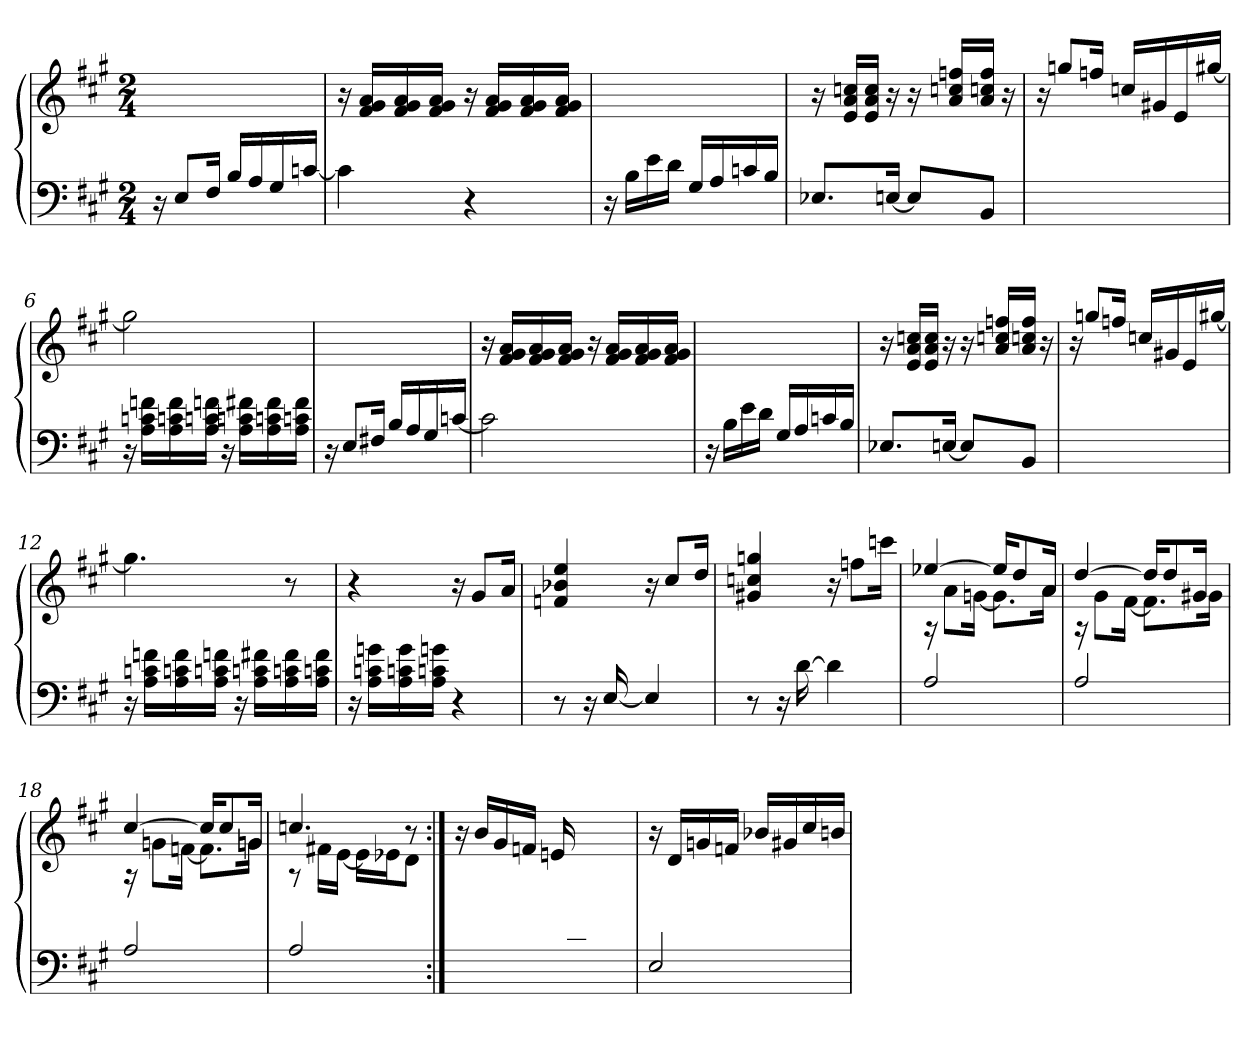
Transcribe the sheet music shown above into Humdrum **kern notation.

**kern	**kern
*part1	*part1
*staff2	*staff1
*clefF4	*clefG2
*k[f#c#g#]	*k[f#c#g#]
*A:	*A:
*M2/4	*M2/4
=1	=1
16r	2ryy
8E/L	.
16F#/Jk	.
16B/LL	.
16A/	.
16G#/	.
[16cn/JJ	.
=2	=2
4c\]	16r
.	16f#/ 16g#/ 16a/LL
.	16f#/ 16g#/ 16a/
.	16f#/ 16g#/ 16a/JJ
4r	16r
.	16f#/ 16g#/ 16a/LL
.	16f#/ 16g#/ 16a/
.	16f#/ 16g#/ 16a/JJ
=3	=3
16r	2ryy
16B\LL	.
16e\	.
16d\JJ	.
16G#/LL	.
16A/	.
16cn/	.
16B/JJ	.
=4	=4
8.E-X/L	16r
.	16e/ 16a/ 16ccn/LL
.	16e/ 16a/ 16cc/JJ
[16En/Jk	16r
8E/L]	16r
.	16a/ 16ccn/ 16ffn/LL
8BB/J	16a/ 16ccn/ 16ff/JJ
.	16r
!!LO:LB:g=z
=5	=5
2ryy	16r
.	8ggn/L
.	16ffn/Jk
.	16ccn/LL
.	16g#X/
.	16e/
.	[16gg#X/JJ
=6	=6
16r	2gg#\]
16A\ 16cn\ 16fn\LL	.
16A\ 16cn\ 16f\	.
16A\ 16cn\ 16fn\JJ	.
16r	.
16A\ 16cn\ 16f#X\LL	.
16A\ 16cn\ 16f#\	.
16A\ 16cn\ 16f#\JJ	.
=7	=7
16r	2ryy
8E/L	.
16F#X/Jk	.
16B/LL	.
16A/	.
16G#/	.
[16cn/JJ	.
=8	=8
2c\]	16r
.	16f#/ 16g#/ 16a/LL
.	16f#/ 16g#/ 16a/
.	16f#/ 16g#/ 16a/JJ
.	16r
.	16f#/ 16g#/ 16a/LL
.	16f#/ 16g#/ 16a/
.	16f#/ 16g#/ 16a/JJ
=9	=9
16r	2ryy
16B\LL	.
16e\	.
16d\JJ	.
16G#/LL	.
16A/	.
16cn/	.
16B/JJ	.
!!LO:LB:g=z
=10	=10
8.E-X/L	16r
.	16e/ 16a/ 16ccn/LL
.	16e/ 16a/ 16cc/JJ
[16En/Jk	16r
8E/L]	16r
.	16a/ 16ccn/ 16ffn/LL
8BB/J	16a/ 16ccn/ 16ff/JJ
.	16r
=11	=11
2ryy	16r
.	8ggn/L
.	16ffn/Jk
.	16ccn/LL
.	16g#X/
.	16e/
.	[16gg#X/JJ
=12	=12
16r	4.gg#\]
16A\ 16cn\ 16fn\LL	.
16A\ 16cn\ 16f\	.
16A\ 16cn\ 16fn\JJ	.
16r	.
16A\ 16cn\ 16f#X\LL	.
16A\ 16cn\ 16f#\	8r
16A\ 16cn\ 16f#\JJ	.
=13	=13
16r	4r
16A\ 16cn\ 16gn\LL	.
16A\ 16cn\ 16g\	.
16A\ 16cn\ 16gn\JJ	.
4r	16r
.	8g#/L
.	16a/Jk
=14	=14
8r	4fn/ 4b-X/ 4ee/
16r	.
[16E/	.
4E/]	16r
.	8cc#/L
.	16dd/Jk
!!LO:LB:g=z
=15	=15
8r	4g#X/ 4ccn/ 4ggn/
16r	.
[16d\	.
4d\]	16r
.	8ffn\L
.	16cccn\Jk
=16	=16
*	*^
2A/	[>4ee-X/	16rA
.	.	8a\L
.	.	[<16gn\Jk
.	16ee-/KL]	8.g\L]
.	8dd/	.
.	16a/Jk	16a\Jk
=17	=17	=17
2A/	[>4dd/	16rA
.	.	8g#\L
.	.	[<16f#\Jk
.	16dd/KL]	8.f#\L]
.	8dd/	.
.	16g#X/Jk	16g#\Jk
=18	=18	=18
2A/	[>4cc#/	16rA
.	.	8g\L
.	.	[<16fn\Jk
.	16cc#/KL]	8.f\L]
.	8cc#/	.
.	16gn/Jk	16gn\Jk
=19	=19	=19
2A/	4.ccn/	8rG
.	.	16f#X\LL
.	.	[<16e\JJ
.	.	16e\LL]
.	.	16e-X\J
.	8ra	8d\J
*	*v	*v
!!LO:LB:g=z
=20:|!	=20:|!
*^	*
4ryy	2ryy	16r
.	.	16b/LL
.	.	16g#/
.	.	16fn/JJ
16ryy	.	16en/LL
16cn/	.	8.ryy
16B/	.	.
16Fn/JJ	.	.
*v	*v	*
=21	=21
2E/	16r
.	16d/LL
.	16gn/
.	16fn/JJ
.	16b-X/LL
.	16g#X/
.	16cc#/
.	16bn/JJ
=	=
*-	*-
